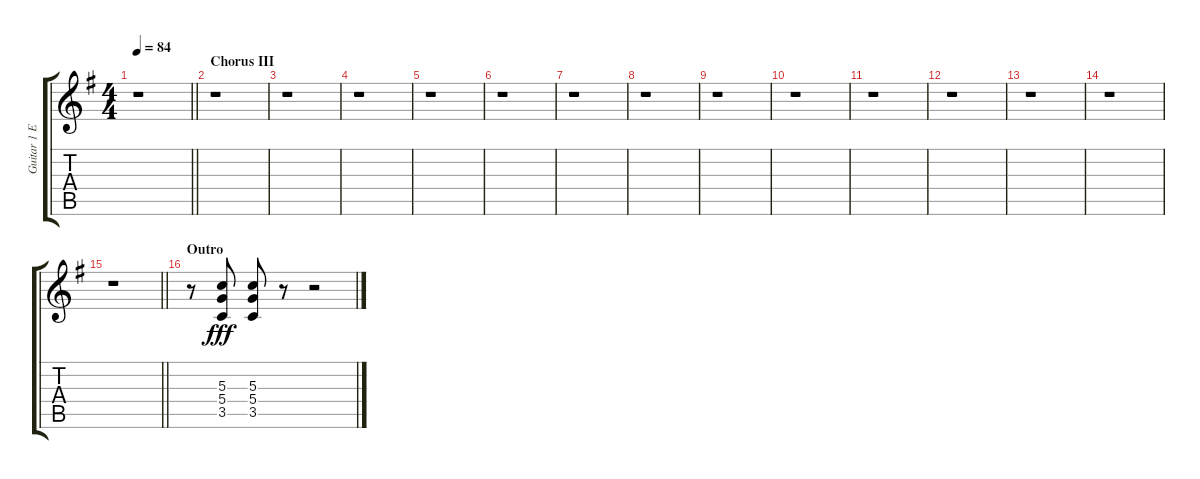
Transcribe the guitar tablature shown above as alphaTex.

\track ("Guitar 1 Echo" "Guitar 1 E") {instrument distortionguitar}
\staff {score tabs}
\tuning (E4 B3 G3 D3 A2 E2) {hide}
\ts (4 4)
\tempo 84
\clef g2
\barLineRight lightlight
\ks g
r.1{dy fff} |
\section ("" "Chorus III")
r.1 |
r.1 |
r.1 |
r.1 |
r.1 |
r.1 |
r.1 |
r.1 |
r.1 |
r.1 |
r.1 |
r.1 |
r.1 |
\barLineRight lightlight
r.1 |
\section ("" "Outro")
r.8 (5.3 5.4 3.5).8{balance 0} (5.3 5.4 3.5).8{balance 16} r.8 r.2
